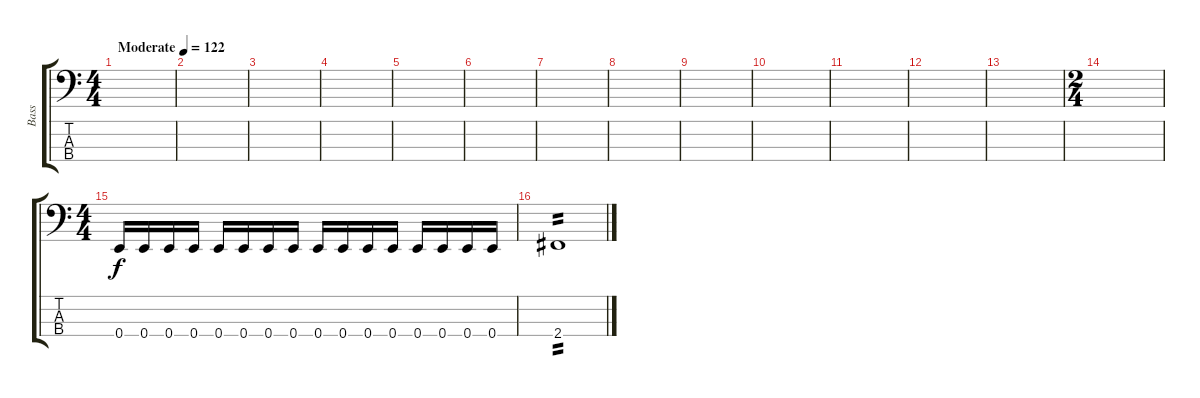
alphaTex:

\track ("Bass" "Bass") {instrument electricbasspick}
\staff {score tabs}
\tuning (G2 D2 A1 E1) {hide}
\ts (4 4)
\tempo (122 "Moderate")
\clef f4
\ks c
|
|
|
|
|
|
|
|
|
|
|
|
|
\ts (2 4)
|
\ts (4 4)
0.4.16 0.4.16 0.4.16 0.4.16 0.4.16 0.4.16 0.4.16 0.4.16 0.4.16 0.4.16 0.4.16 0.4.16 0.4.16 0.4.16 0.4.16 0.4.16 |
2.4.1{tp 2}
